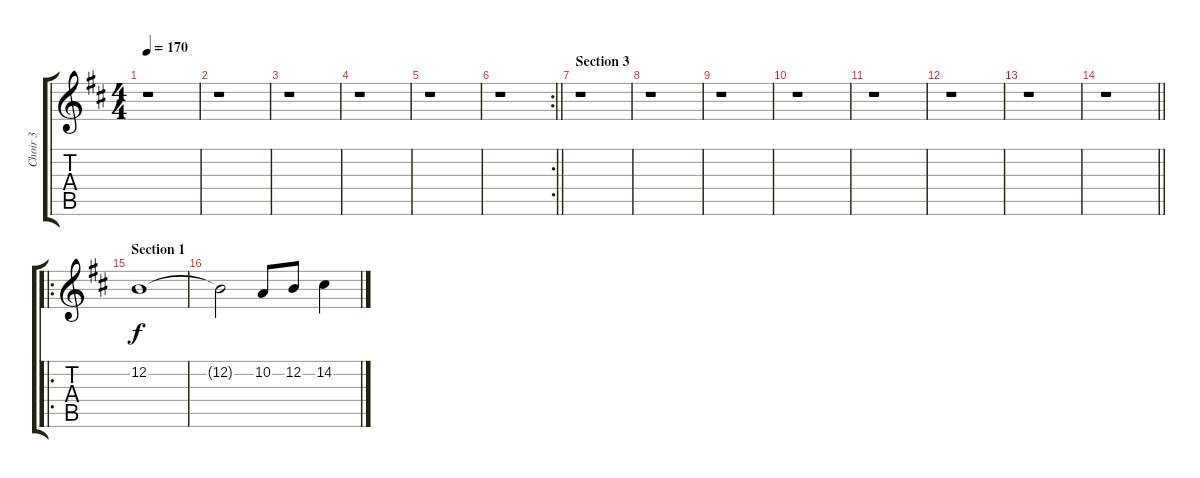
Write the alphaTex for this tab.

\track ("Choir 3" "Choir 3") {instrument choiraahs}
\staff {score tabs}
\tuning (E4 B3 G3 D3 A2 E2) {hide}
\ts (4 4)
\tempo 170
\clef g2
\ks d
r.1{dy f} |
r.1 |
r.1 |
r.1 |
r.1 |
\rc 2
\barLineRight lightlight
r.1 |
\section ("" "Section 3")
r.1 |
r.1 |
r.1 |
r.1 |
r.1 |
r.1 |
r.1 |
\barLineRight lightlight
r.1 |
\ro
\section ("" "Section 1")
12.2.1 |
12.2{t}.2 10.2.8 12.2.8 14.2.4
